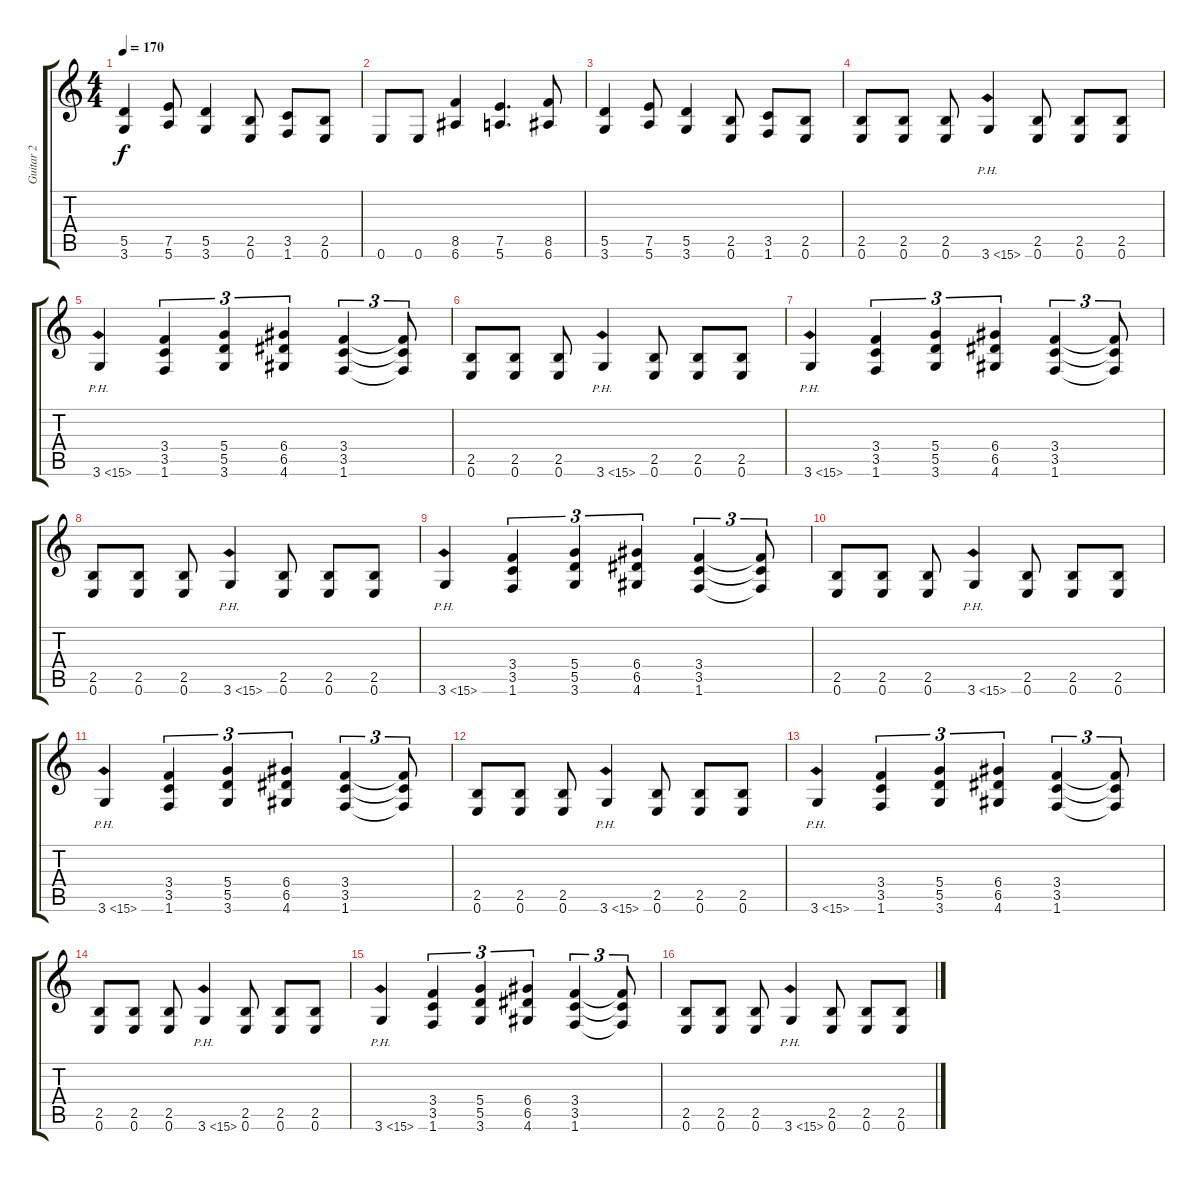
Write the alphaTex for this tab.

\track ("Guitar 2" "Guitar 2") {instrument overdrivenguitar}
\staff {score tabs}
\tuning (E4 B3 G3 D3 A2 E2) {hide}
\ts (4 4)
\tempo 170
\clef g2
\ks c
(5.5 3.6).4{dy f} (7.5 5.6).8 (5.5 3.6).4 (2.5 0.6).8 (3.5 1.6).8 (2.5 0.6).8 |
0.6.8 0.6.8 (8.5 6.6).4 (7.5 5.6).4{d} (8.5 6.6).8 |
(5.5 3.6).4 (7.5 5.6).8 (5.5 3.6).4 (2.5 0.6).8 (3.5 1.6).8 (2.5 0.6).8 |
(2.5 0.6).8 (2.5 0.6).8 (2.5 0.6).8 3.6{ph 12}.4 (2.5 0.6).8 (2.5 0.6).8 (2.5 0.6).8 |
3.6{ph 12}.4 (3.4 3.5 1.6).4{tu (3 2)} (5.4 5.5 3.6).4{tu (3 2)} (6.4 6.5 4.6).4{tu (3 2)} (3.4 3.5 1.6).4{tu (3 2)} (3.4{t} 3.5{t} 1.6{t}).8{tu (3 2)} |
(2.5 0.6).8 (2.5 0.6).8 (2.5 0.6).8 3.6{ph 12}.4 (2.5 0.6).8 (2.5 0.6).8 (2.5 0.6).8 |
3.6{ph 12}.4 (3.4 3.5 1.6).4{tu (3 2)} (5.4 5.5 3.6).4{tu (3 2)} (6.4 6.5 4.6).4{tu (3 2)} (3.4 3.5 1.6).4{tu (3 2)} (3.4{t} 3.5{t} 1.6{t}).8{tu (3 2)} |
(2.5 0.6).8 (2.5 0.6).8 (2.5 0.6).8 3.6{ph 12}.4 (2.5 0.6).8 (2.5 0.6).8 (2.5 0.6).8 |
3.6{ph 12}.4 (3.4 3.5 1.6).4{tu (3 2)} (5.4 5.5 3.6).4{tu (3 2)} (6.4 6.5 4.6).4{tu (3 2)} (3.4 3.5 1.6).4{tu (3 2)} (3.4{t} 3.5{t} 1.6{t}).8{tu (3 2)} |
(2.5 0.6).8 (2.5 0.6).8 (2.5 0.6).8 3.6{ph 12}.4 (2.5 0.6).8 (2.5 0.6).8 (2.5 0.6).8 |
3.6{ph 12}.4 (3.4 3.5 1.6).4{tu (3 2)} (5.4 5.5 3.6).4{tu (3 2)} (6.4 6.5 4.6).4{tu (3 2)} (3.4 3.5 1.6).4{tu (3 2)} (3.4{t} 3.5{t} 1.6{t}).8{tu (3 2)} |
(2.5 0.6).8 (2.5 0.6).8 (2.5 0.6).8 3.6{ph 12}.4 (2.5 0.6).8 (2.5 0.6).8 (2.5 0.6).8 |
3.6{ph 12}.4 (3.4 3.5 1.6).4{tu (3 2)} (5.4 5.5 3.6).4{tu (3 2)} (6.4 6.5 4.6).4{tu (3 2)} (3.4 3.5 1.6).4{tu (3 2)} (3.4{t} 3.5{t} 1.6{t}).8{tu (3 2)} |
(2.5 0.6).8 (2.5 0.6).8 (2.5 0.6).8 3.6{ph 12}.4 (2.5 0.6).8 (2.5 0.6).8 (2.5 0.6).8 |
3.6{ph 12}.4 (3.4 3.5 1.6).4{tu (3 2)} (5.4 5.5 3.6).4{tu (3 2)} (6.4 6.5 4.6).4{tu (3 2)} (3.4 3.5 1.6).4{tu (3 2)} (3.4{t} 3.5{t} 1.6{t}).8{tu (3 2)} |
(2.5 0.6).8 (2.5 0.6).8 (2.5 0.6).8 3.6{ph 12}.4 (2.5 0.6).8 (2.5 0.6).8 (2.5 0.6).8
